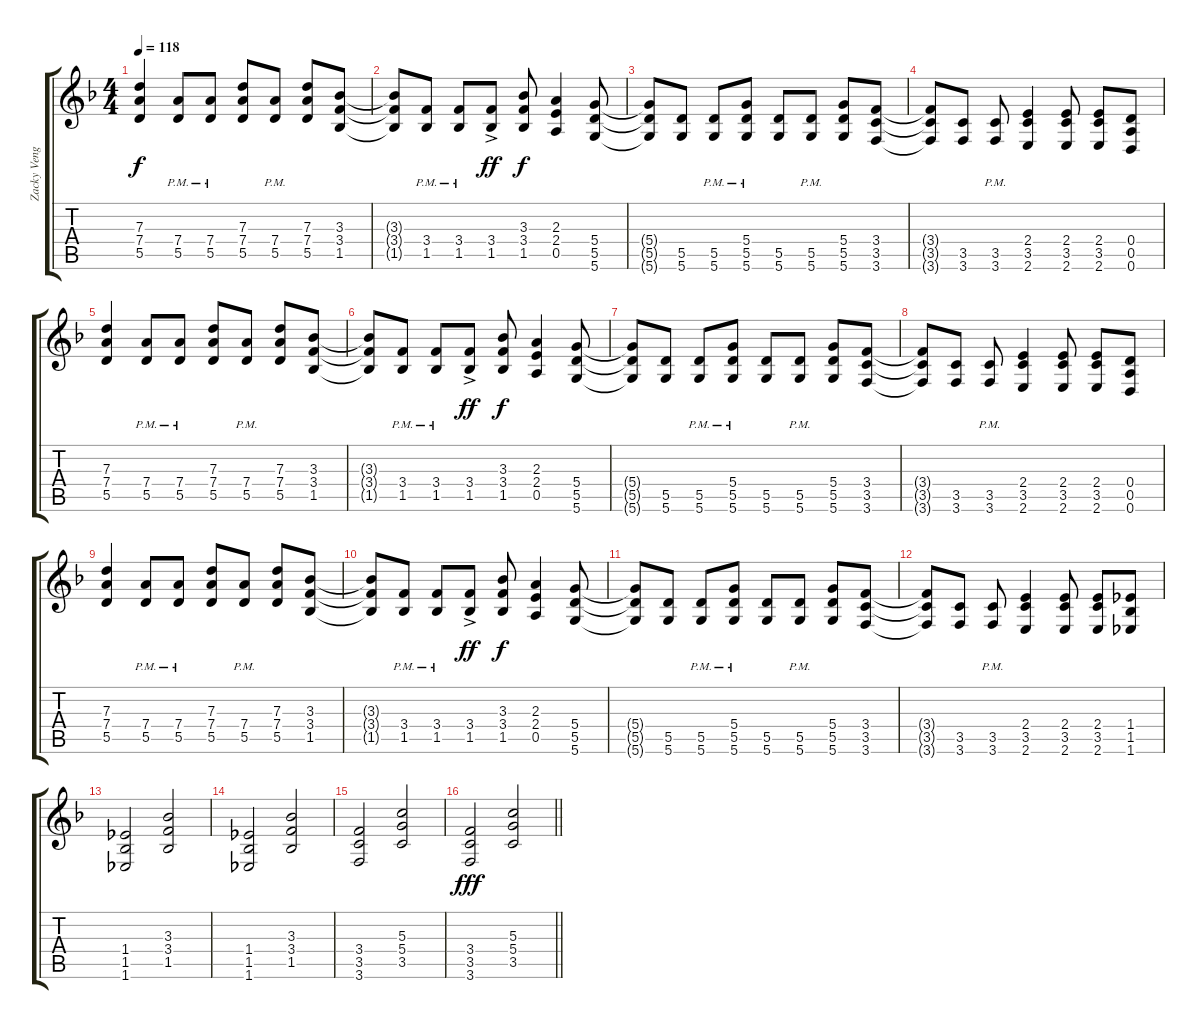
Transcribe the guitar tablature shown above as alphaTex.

\track ("Zacky Vengeance" "Zacky Veng") {instrument distortionguitar}
\staff {score tabs}
\tuning (E4 B3 G3 D3 A2 D2) {hide}
\ts (4 4)
\tempo 118
\clef g2
\ks f
(7.3 7.4 5.5).4{dy f} (7.4{pm} 5.5{pm}).8 (7.4{pm} 5.5{pm}).8 (7.3 7.4 5.5).8 (7.4{pm} 5.5{pm}).8 (7.3 7.4 5.5).8 (3.3 3.4 1.5).8 |
(3.3{t} 3.4{t} 1.5{t}).8 (3.4{pm} 1.5{pm}).8 (3.4{pm} 1.5{pm}).8 (3.4{ac} 1.5{ac}).8{dy ff} (3.3 3.4 1.5).8{dy f} (2.3 2.4 0.5).4 (5.4 5.5 5.6).8 |
(5.4{t} 5.5{t} 5.6{t}).8 (5.5 5.6).8 (5.5{pm} 5.6{pm}).8 (5.4{pm} 5.5{pm} 5.6{pm}).8 (5.5 5.6).8 (5.5{pm} 5.6{pm}).8 (5.4 5.5 5.6).8 (3.4 3.5 3.6).8 |
(3.4{t} 3.5{t} 3.6{t}).8 (3.5 3.6).8 (3.5{pm} 3.6{pm}).8 (2.4 3.5 2.6).4 (2.4 3.5 2.6).8 (2.4 3.5 2.6).8 (0.4 0.5 0.6).8 |
(7.3 7.4 5.5).4 (7.4{pm} 5.5{pm}).8 (7.4{pm} 5.5{pm}).8 (7.3 7.4 5.5).8 (7.4{pm} 5.5{pm}).8 (7.3 7.4 5.5).8 (3.3 3.4 1.5).8 |
(3.3{t} 3.4{t} 1.5{t}).8 (3.4{pm} 1.5{pm}).8 (3.4{pm} 1.5{pm}).8 (3.4{ac} 1.5{ac}).8{dy ff} (3.3 3.4 1.5).8{dy f} (2.3 2.4 0.5).4 (5.4 5.5 5.6).8 |
(5.4{t} 5.5{t} 5.6{t}).8 (5.5 5.6).8 (5.5{pm} 5.6{pm}).8 (5.4{pm} 5.5{pm} 5.6{pm}).8 (5.5 5.6).8 (5.5{pm} 5.6{pm}).8 (5.4 5.5 5.6).8 (3.4 3.5 3.6).8 |
(3.4{t} 3.5{t} 3.6{t}).8 (3.5 3.6).8 (3.5{pm} 3.6{pm}).8 (2.4 3.5 2.6).4 (2.4 3.5 2.6).8 (2.4 3.5 2.6).8 (0.4 0.5 0.6).8 |
(7.3 7.4 5.5).4 (7.4{pm} 5.5{pm}).8 (7.4{pm} 5.5{pm}).8 (7.3 7.4 5.5).8 (7.4{pm} 5.5{pm}).8 (7.3 7.4 5.5).8 (3.3 3.4 1.5).8 |
(3.3{t} 3.4{t} 1.5{t}).8 (3.4{pm} 1.5{pm}).8 (3.4{pm} 1.5{pm}).8 (3.4{ac} 1.5{ac}).8{dy ff} (3.3 3.4 1.5).8{dy f} (2.3 2.4 0.5).4 (5.4 5.5 5.6).8 |
(5.4{t} 5.5{t} 5.6{t}).8 (5.5 5.6).8 (5.5{pm} 5.6{pm}).8 (5.4{pm} 5.5{pm} 5.6{pm}).8 (5.5 5.6).8 (5.5{pm} 5.6{pm}).8 (5.4 5.5 5.6).8 (3.4 3.5 3.6).8 |
(3.4{t} 3.5{t} 3.6{t}).8 (3.5 3.6).8 (3.5{pm} 3.6{pm}).8 (2.4 3.5 2.6).4 (2.4 3.5 2.6).8 (2.4 3.5 2.6).8 (1.4 1.5 1.6).8 |
(1.4 1.5 1.6).2 (3.3 3.4 1.5).2 |
(1.4 1.5 1.6).2 (3.3 3.4 1.5).2 |
(3.4 3.5 3.6).2 (5.3 5.4 3.5).2 |
\barLineRight lightlight
(3.4 3.5 3.6).2{dy fff} (5.3 5.4 3.5).2
